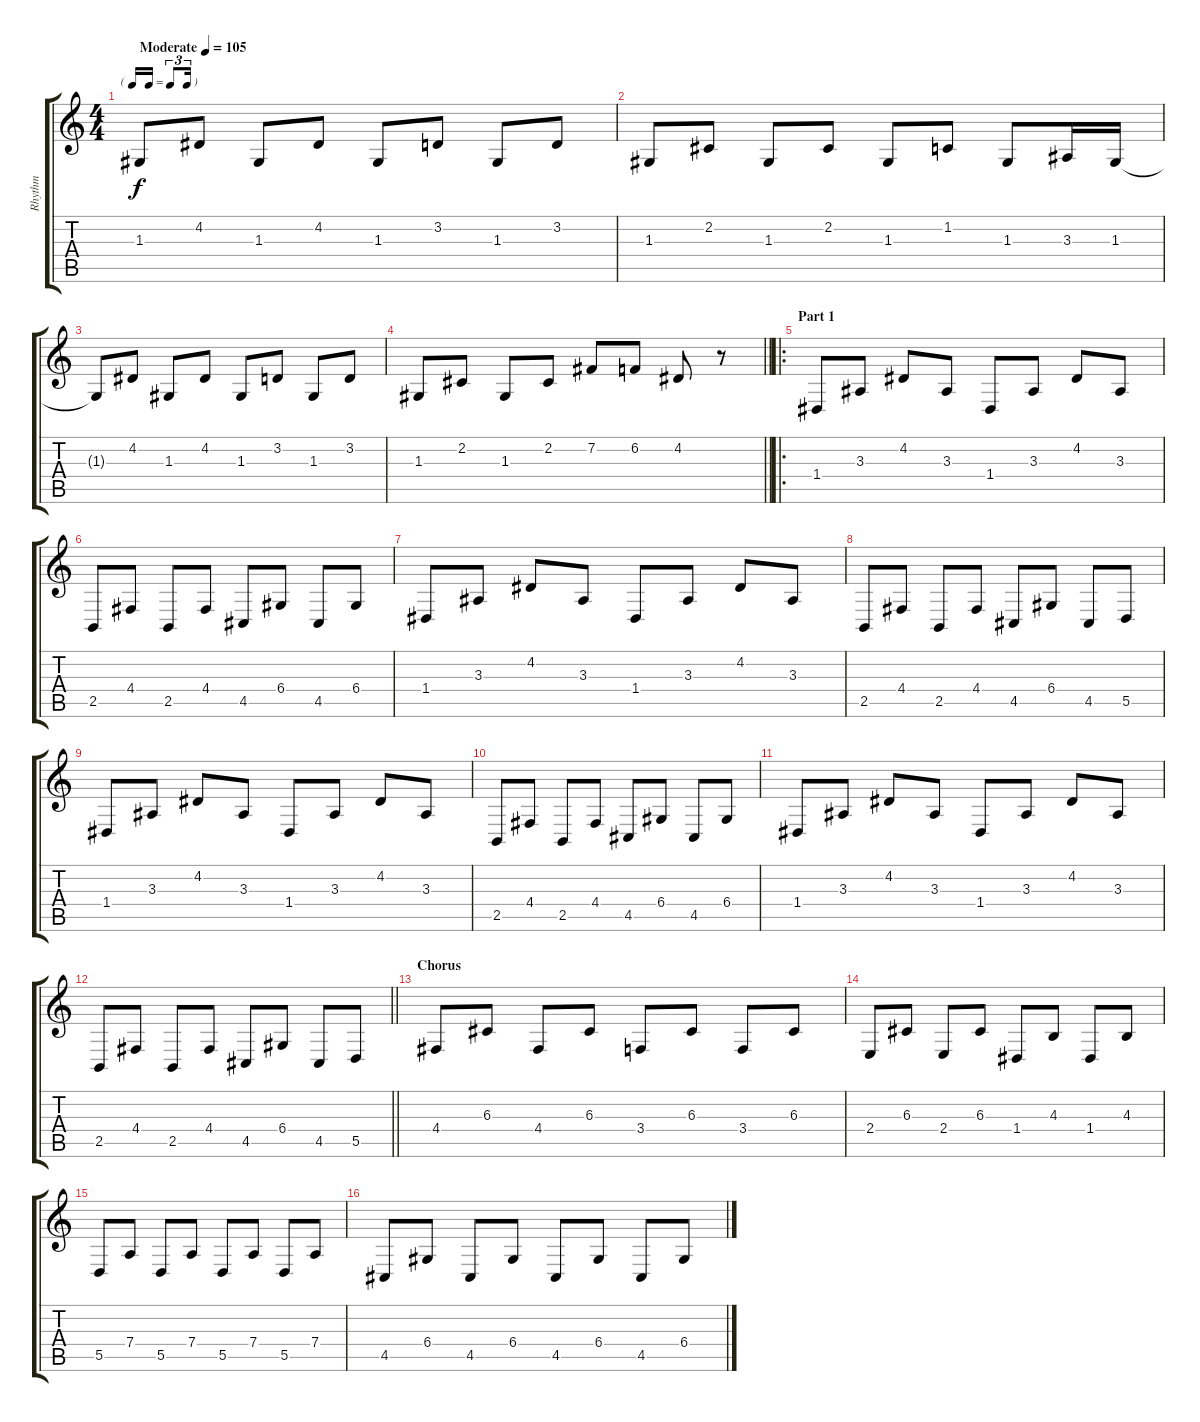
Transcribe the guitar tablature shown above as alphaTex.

\track ("Rhythm" "Rhythm") {instrument lead2sawtooth}
\staff {score tabs}
\tuning (E4 B3 G3 D3 A2 E2) {hide}
\ts (4 4)
\tf triplet16th
\tempo (105 "Moderate")
\clef g2
\ks c
1.3.8{dy f instrument lead2sawtooth} 4.2.8 1.3.8 4.2.8 1.3.8 3.2.8 1.3.8 3.2.8 |
1.3.8 2.2.8 1.3.8 2.2.8 1.3.8 1.2.8 1.3.8 3.3.16 1.3.16 |
1.3{t}.8 4.2.8 1.3.8 4.2.8 1.3.8 3.2.8 1.3.8 3.2.8 |
\barLineRight lightlight
1.3.8 2.2.8 1.3.8 2.2.8 7.2.8 6.2.8 4.2.8 r.8 |
\ro
\section ("" "Part 1")
1.4.8 3.3.8 4.2.8 3.3.8 1.4.8 3.3.8 4.2.8 3.3.8 |
2.5.8 4.4.8 2.5.8 4.4.8 4.5.8 6.4.8 4.5.8 6.4.8 |
1.4.8 3.3.8 4.2.8 3.3.8 1.4.8 3.3.8 4.2.8 3.3.8 |
2.5.8 4.4.8 2.5.8 4.4.8 4.5.8 6.4.8 4.5.8 5.5.8 |
1.4.8 3.3.8 4.2.8 3.3.8 1.4.8 3.3.8 4.2.8 3.3.8 |
2.5.8 4.4.8 2.5.8 4.4.8 4.5.8 6.4.8 4.5.8 6.4.8 |
1.4.8 3.3.8 4.2.8 3.3.8 1.4.8 3.3.8 4.2.8 3.3.8 |
\barLineRight lightlight
2.5.8 4.4.8 2.5.8 4.4.8 4.5.8 6.4.8 4.5.8 5.5.8 |
\section ("" "Chorus")
4.4.8 6.3.8 4.4.8 6.3.8 3.4.8 6.3.8 3.4.8 6.3.8 |
2.4.8 6.3.8 2.4.8 6.3.8 1.4.8 4.3.8 1.4.8 4.3.8 |
5.5.8 7.4.8 5.5.8 7.4.8 5.5.8 7.4.8 5.5.8 7.4.8 |
4.5.8 6.4.8 4.5.8 6.4.8 4.5.8 6.4.8 4.5.8 6.4.8
